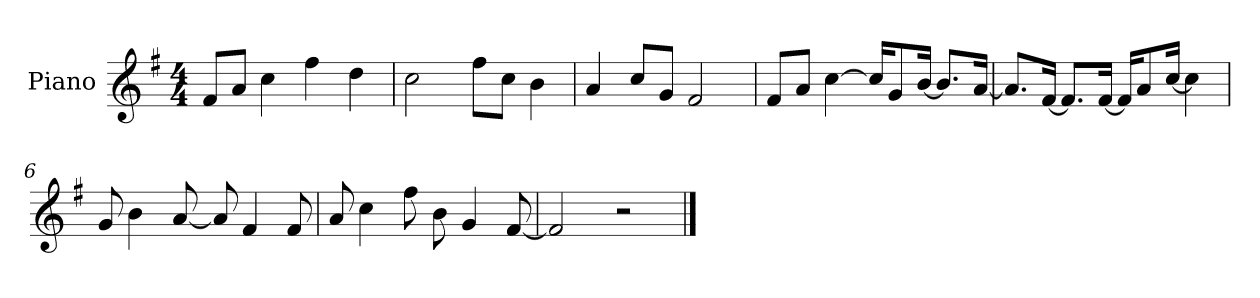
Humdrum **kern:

**kern
*part1
*staff1
*I"Piano
*I'P-no
*clefG2
*k[f#]
*M4/4
*MM90
=1
8f#/L
8a/J
4cc\
4ff#\
4dd\
=2
2cc\
8ff#\L
8cc\J
4b\
=3
4a/
8cc/L
8g/J
2f#/
=4
8f#/L
8a/J
[4cc\
16cc/KL]
8g/
[16b/Jk
8.b/L]
[16a/Jk
=5
8.a/L]
[16f#/Jk
8.f#/L]
[16f#/Jk
16f#/KL]
8a/
[16cc/Jk
4cc\]
!!LO:LB:g=z
=6
8g/
4b\
[8a/
8a/]
4f#/
8f#/
=7
8a/
4cc\
8ff#\
8b\
4g/
[8f#/
=8
2f#/]
2r
==
*-
